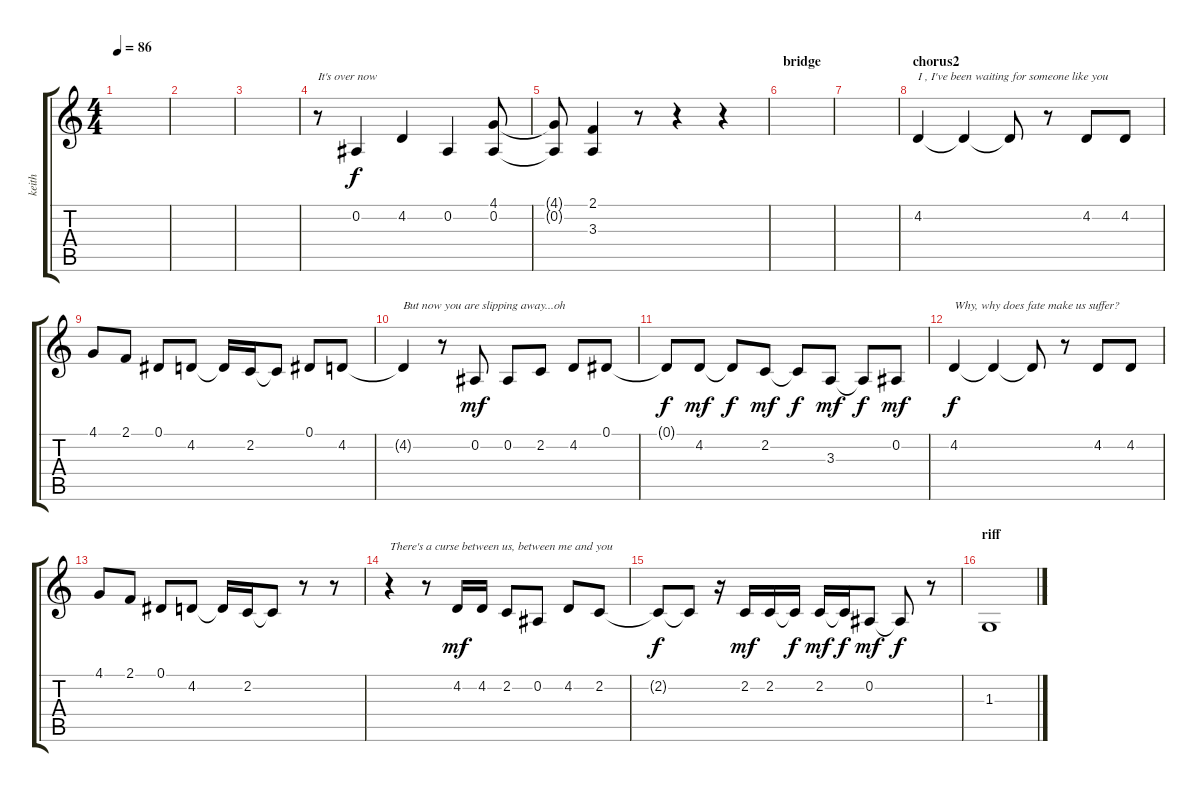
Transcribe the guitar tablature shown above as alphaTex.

\track ("keith" "keith") {instrument englishhorn}
\staff {score tabs}
\tuning (Eb4 Bb3 Gb3 Db3 Ab2 Eb2) {hide}
\ts (4 4)
\tempo 86
\clef g2
\ks c
|
|
|
r.8{txt "It's over now"} 0.2.4 4.2.4 0.2.4 (4.1 0.2).8 |
(4.1{t} 0.2{t}).8 (2.1 3.3).4 r.8 r.4 r.4 |
\section ("" "bridge")
|
|
\section ("" "chorus2")
4.2.4{txt "I , I've been waiting for someone like you"} 4.2{t}.4 4.2{t}.8 r.8 4.2.8 4.2.8 |
4.1.8 2.1.8 0.1.8 4.2.8 4.2{t}.16 2.2.16 2.2{t}.8 0.1.8 4.2.8 |
4.2{t}.4{txt "But now you are slipping away...oh"} r.8 0.2.8{dy mf} 0.2.8 2.2.8 4.2.8 0.1.8 |
0.1{t}.8{dy f} 4.2.8{dy mf} 4.2{t}.8{dy f} 2.2.8{dy mf} 2.2{t}.8{dy f} 3.3.8{dy mf} 3.3{t}.8{dy f} 0.2.8{dy mf} |
4.2.4{txt "Why, why does fate make us suffer?" dy f} 4.2{t}.4 4.2{t}.8 r.8 4.2.8 4.2.8 |
4.1.8 2.1.8 0.1.8 4.2.8 4.2{t}.16 2.2.16 2.2{t}.8 r.8 r.8 |
r.4{txt "There's a curse between us, between me and you"} r.8 4.2.16{dy mf} 4.2.16 2.2.8 0.2.8 4.2.8 2.2.8 |
2.2{t}.8{dy f} 2.2{t}.8 r.16 2.2.16{dy mf} 2.2.16 2.2{t}.16{dy f} 2.2.16{dy mf} 2.2{t}.16{dy f} 0.2.8{dy mf} 0.2{t}.8{dy f} r.8 |
\section ("" "riff")
1.3.1
